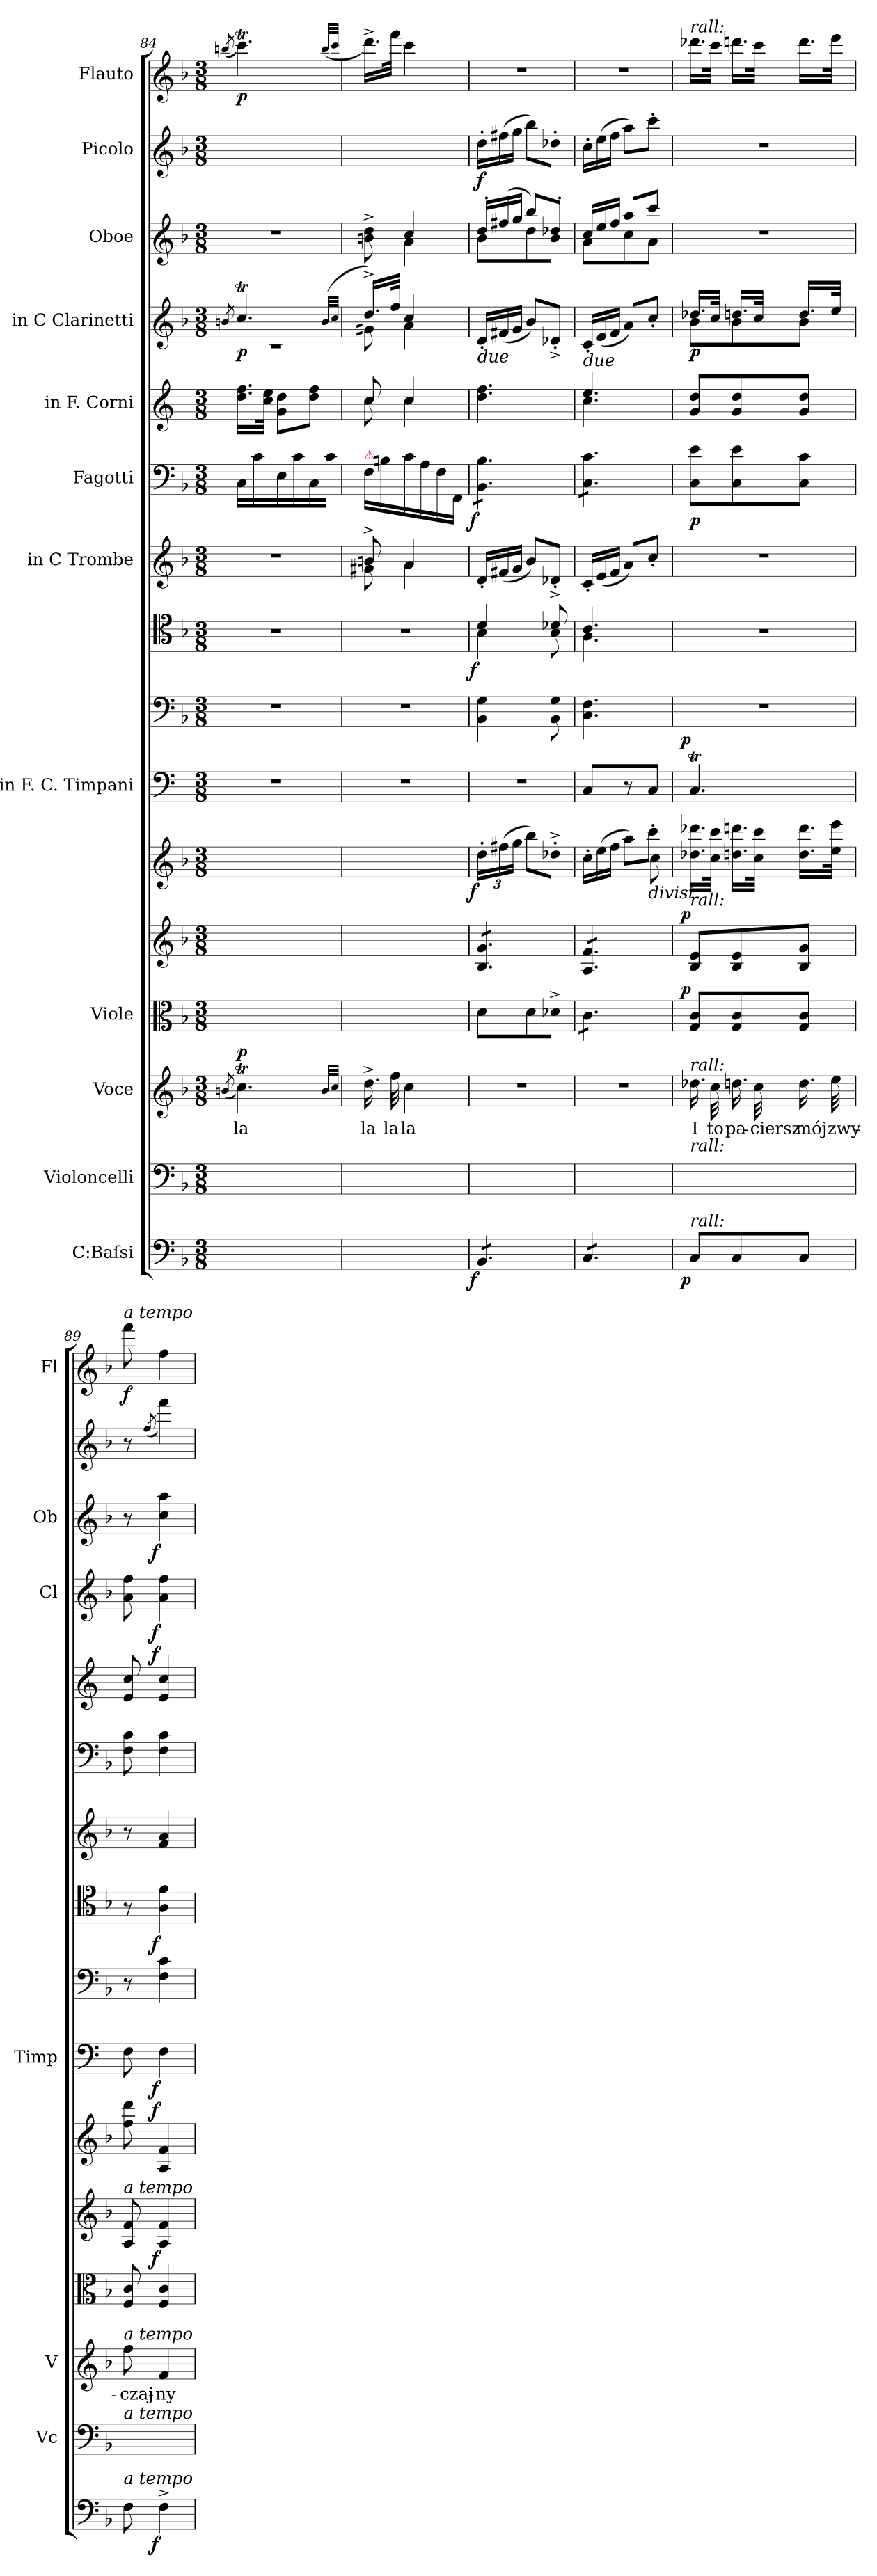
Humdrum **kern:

**kern	**dynam	**kern	**kern	**text	**dynam	**kern	**dynam	**kern	**dynam	**kern	**dynam	**kern	**dynam	**kern	**kern	**dynam	**kern	**kern	**dynam	**kern	**dynam	**kern	**dynam	**kern	**dynam	**kern	**dynam	**kern	**dynam
*part16	*part16	*part15	*part14	*part14	*part14	*part13	*part13	*part12	*part12	*part11	*part11	*part10	*part10	*part9	*part8	*part8	*part7	*part6	*part6	*part5	*part5	*part4	*part4	*part3	*part3	*part2	*part2	*part1	*part1
*staff16	*staff16	*staff15	*staff14	*staff14	*staff14	*staff13	*staff13	*staff12	*staff12	*staff11	*staff11	*staff10	*staff10	*staff9	*staff8	*staff8	*staff7	*staff6	*staff6	*staff5	*staff5	*staff4	*staff4	*staff3	*staff3	*staff2	*staff2	*staff1	*staff1
*I"C:Baſsi	*	*I"Violoncelli	*I"Voce	*	*	*I"Viole	*	*	*	*	*	*I"in F. C. Timpani	*	*	*	*	*I"in C Trombe	*I"Fagotti	*	*I"in F. Corni	*	*I"in C Clarinetti	*	*I"Oboe	*	*I"Picolo	*	*I"Flauto	*
*	*	*I'Vc	*I'V	*	*	*	*	*	*	*	*	*I'Timp	*	*	*	*	*	*	*	*	*	*I'Cl	*	*I'Ob	*	*	*	*I'Fl	*
*clefF4	*	*clefF4	*clefG2	*	*	*clefC3	*	*clefG2	*	*clefG2	*	*clefF4	*	*clefF4	*clefC4	*	*clefG2	*clefF4	*	*clefG2	*	*clefG2	*	*clefG2	*	*clefG2	*	*clefG2	*
*	*	*	*	*	*	*	*	*	*	*	*	*	*	*	*	*	*	*	*	*ITrd4c7	*	*	*	*	*	*ITrd-7c-12	*	*	*
*k[b-]	*	*k[b-]	*k[b-]	*	*	*k[b-]	*	*k[b-]	*	*k[b-]	*	*k[]	*	*k[b-]	*k[b-]	*	*k[b-]	*k[b-]	*	*k[b-]	*	*k[b-]	*	*k[b-]	*	*k[b-]	*	*k[b-]	*
*M3/8	*	*M3/8	*M3/8	*	*	*M3/8	*	*M3/8	*	*M3/8	*	*M3/8	*	*M3/8	*M3/8	*	*M3/8	*M3/8	*	*M3/8	*	*M3/8	*	*M3/8	*	*M3/8	*	*M3/8	*
=84	=84	=84	=84	=84	=84	=84	=84	=84	=84	=84	=84	=84	=84	=84	=84	=84	=84	=84	=84	=84	=84	=84	=84	=84	=84	=84	=84	=84	=84
.	.	.	(8qbn/	.	.	.	.	.	.	.	.	.	.	.	.	.	.	.	.	.	.	8qbn/	.	.	.	.	.	(8qbbn/	.
*	*	*	*	*	*	*	*	*	*	*	*	*	*	*	*	*	*	*	*	*	*	*^	*	*	*	*	*	*	*
!	!	!	!	!	!LO:DY:a	!	!	!	!	!	!	!	!	!	!	!	!	!	!	!	!	!	!	!	!	!	!	!	!	!
4.ryy	.	4.ryy	4.ccT\)	la	p	4.ryy	.	4.ryy	.	4.ryy	.	4.r	.	4.r	4.r	.	4.r	16C\LL	.	16.g\ 16.b-\LL	.	4.ccT/	4.rc	p	4.r	.	4.ryy	.	4.cccT\)	p
.	.	.	.	.	.	.	.	.	.	.	.	.	.	.	.	.	.	16c\	.	.	.	.	.	.	.	.	.	.	.	.
.	.	.	.	.	.	.	.	.	.	.	.	.	.	.	.	.	.	.	.	32f\ 32a\JJk	.	.	.	.	.	.	.	.	.	.
.	.	.	.	.	.	.	.	.	.	.	.	.	.	.	.	.	.	16E\	.	8c\ 8g\L	.	.	.	.	.	.	.	.	.	.
.	.	.	.	.	.	.	.	.	.	.	.	.	.	.	.	.	.	16c\	.	.	.	.	.	.	.	.	.	.	.	.
.	.	.	.	.	.	.	.	.	.	.	.	.	.	.	.	.	.	16C\	.	8g\ 8b-\J	.	.	.	.	.	.	.	.	.	.
.	.	.	.	.	.	.	.	.	.	.	.	.	.	.	.	.	.	16c\JJ	.	.	.	.	.	.	.	.	.	.	.	.
.	.	.	32qqb/LLL	.	.	.	.	.	.	.	.	.	.	.	.	.	.	.	.	.	.	(>32qqb/LLL	.	.	.	.	.	.	(32qqbb/LLL	.
.	.	.	32qqcc/JJJ	.	.	.	.	.	.	.	.	.	.	.	.	.	.	.	.	.	.	32qqcc/JJJ	.	.	.	.	.	.	32qqccc/JJJ	.
=85	=85	=85	=85	=85	=85	=85	=85	=85	=85	=85	=85	=85	=85	=85	=85	=85	=85	=85	=85	=85	=85	=85	=85	=85	=85	=85	=85	=85	=85	=85
*	*	*	*	*	*	*	*	*	*	*	*	*	*	*	*	*	*^	*	*	*^	*	*	*	*	*^	*	*	*	*	*
!	!	!	!	!	!	!	!	!	!	!	!	!	!	!	!	!	!	!	!LO:TX:a:color=crimson:t=⚠	!	!	!	!	!	!	!	!	!	!	!	!	!	!
4.ryy	.	4.ryy	16.dd^\	la	.	4.ryy	.	4.ryy	.	4.ryy	.	4.r	.	4.r	4.r	.	8bn^/	8g#X\	16F\LL	.	8f/	8f\	.	16.ddTTT^</LL)	8g#X\	.	8bn^>\ 8dd^>\	8ryy	.	4.ryy	.	16.dddTTT^<\LL)	.
.	.	.	.	.	.	.	.	.	.	.	.	.	.	.	.	.	.	.	16Bn\	.	.	.	.	.	.	.	.	.	.	.	.	.	.
.	.	.	32ff\	la	.	.	.	.	.	.	.	.	.	.	.	.	.	.	.	.	.	.	.	32ff/JJk	.	.	.	.	.	.	.	32fff\JJk	.
.	.	.	4cc\	la	.	.	.	.	.	.	.	.	.	.	.	.	4a/	4a\	16c\	.	4f/	4f\	.	4cc/	4a\	.	4cc/	4a\	.	.	.	4ccc\	.
.	.	.	.	.	.	.	.	.	.	.	.	.	.	.	.	.	.	.	16A\	.	.	.	.	.	.	.	.	.	.	.	.	.	.
.	.	.	.	.	.	.	.	.	.	.	.	.	.	.	.	.	.	.	16F\	.	.	.	.	.	.	.	.	.	.	.	.	.	.
.	.	.	.	.	.	.	.	.	.	.	.	.	.	.	.	.	.	.	16FF/JJ	.	.	.	.	.	.	.	.	.	.	.	.	.	.
*	*	*	*	*	*	*	*	*	*	*	*	*	*	*	*	*	*	*	*	*	*v	*v	*	*	*	*	*	*	*	*	*	*	*
*	*	*	*	*	*	*	*	*	*	*	*	*	*	*	*	*	*v	*v	*	*	*	*	*v	*v	*	*	*	*	*	*	*	*
=86	=86	=86	=86	=86	=86	=86	=86	=86	=86	=86	=86	=86	=86	=86	=86	=86	=86	=86	=86	=86	=86	=86	=86	=86	=86	=86	=86	=86	=86	=86
*	*	*	*	*	*	*	*	*	*	*	*	*	*	*	*^	*	*	*	*	*	*	*	*	*	*	*	*	*	*	*
*	*	*	*	*	*	*	*	*	*	*	*	*	*	*	*	*	*	*Xtuplet	*	*	*	*	*Xtuplet	*	*Xtuplet	*	*	*Xtuplet	*	*	*
!	!	!	!	!	!	!	!	!	!	!	!	!	!	!	!	!	!	!	!	!	!	!	!LO:TX:b:i:t=due	!	!	!	!	!	!	!	!
!	!LO:DY:rj	!	!	!	!	!	!	!	!	!	!LO:DY:rj	!	!	!	!	!	!LO:DY:rj	!	!	!LO:DY:rj	!	!	!	!	!	!	!	!	!	!	!
*tremolo	*	*	*	*	*	*	*	*	*	*	*	*	*	*	*	*	*	*	*	*	*	*	*	*	*	*	*	*	*	*	*
*	*	*	*	*	*	*	*	*tremolo	*	*	*	*	*	*	*	*	*	*	*	*	*	*	*	*	*	*	*	*	*	*	*
*	*	*	*	*	*	*	*	*	*	*	*	*	*	*	*	*	*	*	*tremolo	*	*	*	*	*	*	*	*	*	*	*	*
8BB-/L	f	8BB-/Lyy	4.r	.	.	8d\L	.	8B-/ 8g/L	.	24dd'\LL	f	4.r	.	4BB-\ 4G\	4d/	4B-\	f	24d'/LL	8BB-\ 8B-\L	f	4.g\ 4.b-\	.	24d'/LL	.	24dd'/LL	8b-\L	.	24ddd'\LL	f	4.r	.
.	.	.	.	.	.	.	.	.	.	(24ff#X\	.	.	.	.	.	.	.	(24f#X/	.	.	.	.	(24f#X/	.	(24ff#X/	.	.	(24fff#X\	.	.	.
.	.	.	.	.	.	.	.	.	.	24gg\JJ	.	.	.	.	.	.	.	24g/JJ	.	.	.	.	24g/JJ	.	24gg/JJ	.	.	24ggg\JJ	.	.	.
8BB-/	.	8BB-/yy	.	.	.	8d\	.	8B-/ 8g/	.	8bb-\L)	.	.	.	.	.	.	.	8b-/L)	8BB-\ 8B-\	.	.	.	8b-/L)	.	8bb-/L)	8dd\	.	8bbb-\L)	.	.	.
8BB-/J	.	8BB-/Jyy	.	.	.	8d-X^<\J	.	8B-/ 8g/J	.	8dd-X'^<\J	.	.	.	8BB-\ 8G\	8d-X/	8B-\	.	8d-X'^>/J	8BB-\ 8B-\J	.	.	.	8d-X'^>/J	.	8dd-X'/J	8b-\J	.	8ddd-X'\J	.	.	.
=87	=87	=87	=87	=87	=87	=87	=87	=87	=87	=87	=87	=87	=87	=87	=87	=87	=87	=87	=87	=87	=87	=87	=87	=87	=87	=87	=87	=87	=87	=87	=87
*	*	*	*	*	*	*	*	*	*	*Xtuplet	*	*	*	*	*	*	*	*	*	*	*	*	*	*	*	*	*	*	*	*	*
*	*	*	*	*	*	*	*	*	*	*^	*	*	*	*	*	*	*	*	*	*	*^	*	*	*	*	*	*	*	*	*	*
!	!	!	!	!	!	!	!	!	!	!	!	!	!	!	!	!	!	!	!	!	!	!	!	!	!LO:TX:b:i:t=due	!	!	!	!	!	!	!	!
*	*	*	*	*	*	*tremolo	*	*	*	*	*	*	*	*	*	*	*	*	*	*	*	*	*	*	*	*	*	*	*	*	*	*	*
8C/L	.	8C/Lyy	4.r	.	.	8c\L	.	8A/ 8f/L	.	24cc'\LL	4ryy	.	8C/L	.	4.C\ 4.F\	4.c/	4.A\	.	24c'/LL	8C\ 8c\L	.	4.a/	4.f\	.	24c'>/LL	.	24cc/LL	8a\L	.	24ccc'\LL	.	4.r	.
.	.	.	.	.	.	.	.	.	.	(24ee\	.	.	.	.	.	.	.	.	(24e/	.	.	.	.	.	(>24e/	.	24ee/	.	.	(24eee\	.	.	.
.	.	.	.	.	.	.	.	.	.	24ff\JJ	.	.	.	.	.	.	.	.	24f/JJ	.	.	.	.	.	24f/JJ	.	24ff/JJ	.	.	24fff\JJ	.	.	.
8C/	.	8C/yy	.	.	.	8c\	.	8A/ 8f/	.	8aa\L)	.	.	8r	.	.	.	.	.	8a/L)	8C\ 8c\	.	.	.	.	8a/L)	.	8aa/L	8cc\	.	8aaa\L)	.	.	.
!	!	!	!	!	!	!	!	!	!	!LO:TX:b:i:t=divisi	!	!	!	!	!	!	!	!	!	!	!	!	!	!	!	!	!	!	!	!	!	!	!
8C/J	.	8C/Jyy	.	.	.	8c\J	.	8A/ 8f/J	.	8ccc'\J	8cc\	.	8C/J	.	.	.	.	.	8cc'/J	8C\ 8c\J	.	.	.	.	8cc'>/J	.	8ccc/J	8a\J	.	8cccc'\J	.	.	.
*	*	*	*	*	*	*	*	*	*	*	*	*	*	*	*	*	*	*	*	*Xtremolo	*	*	*	*	*	*	*	*	*	*	*	*	*
*	*	*	*	*	*	*	*	*Xtremolo	*	*	*	*	*	*	*	*	*	*	*	*	*	*	*	*	*	*	*	*	*	*	*	*	*
*	*	*	*	*	*	*Xtremolo	*	*	*	*	*	*	*	*	*	*	*	*	*	*	*	*	*	*	*	*	*	*	*	*	*	*	*
*Xtremolo	*	*	*	*	*	*	*	*	*	*	*	*	*	*	*	*	*	*	*	*	*	*	*	*	*	*	*	*	*	*	*	*	*
*	*	*	*	*	*	*	*	*	*	*	*	*	*	*	*	*v	*v	*	*	*	*	*v	*v	*	*	*	*	*	*	*	*	*	*
=88	=88	=88	=88	=88	=88	=88	=88	=88	=88	=88	=88	=88	=88	=88	=88	=88	=88	=88	=88	=88	=88	=88	=88	=88	=88	=88	=88	=88	=88	=88	=88
*	*	*	*	*	*	*	*	*	*	*	*	*	*	*	*	*	*	*	*	*	*	*	*^	*	*	*	*	*	*	*	*
!	!	!	!	!	!	!	!	!	!	!	!	!	!	!	!	!	!	!	!	!	!	!	!	!	!	!	!	!	!	!	!LO:TX:a:i:t=rall&colon;	!
!	!	!	!	!	!	!	!	!LO:TX:a:i:t=rall&colon;	!	!	!	!	!	!	!	!	!	!	!	!	!	!	!	!	!	!	!	!	!	!	!	!
!	!	!	!LO:TX:a:i:t=rall&colon;	!	!	!	!	!	!	!	!	!	!	!	!	!	!	!	!	!	!	!	!	!	!	!	!	!	!	!	!	!
!	!	!LO:TX:a:i:t=rall&colon;	!	!	!	!	!	!	!	!	!	!	!	!	!	!	!	!	!	!	!	!	!	!	!	!	!	!	!	!	!	!
!LO:TX:a:i:t=rall&colon;	!	!	!	!	!	!	!	!	!	!	!	!	!	!	!	!	!	!	!	!	!	!	!	!	!	!	!	!	!	!	!	!
!	!LO:DY:rj	!	!	!	!	!	!LO:DY:a:rj	!	!LO:DY:a:rj	!	!	!	!	!LO:DY:a:rj	!	!	!	!	!	!	!	!	!	!	!	!	!	!	!	!	!	!
*	*	*	*	*	*	*	*	*	*	*v	*v	*	*	*	*	*	*	*	*	*	*	*	*	*	*	*v	*v	*	*	*	*	*
8C/L	p	8C/Lyy	16.dd-X\	I	.	8G/ 8c/L	p	8B-/ 8e/L	p	16.dd-X\ 16.ddd-X\LL	.	4.CT/	p	4.r	4.r	.	4.r	8C\ 8e\L	p	8c/ 8g/L	.	16.dd-X/LL	8b-\L	p	4.r	.	4.r	.	16.ddd-X\LL	.
.	.	.	32cc\	to	.	.	.	.	.	32cc\ 32ccc\JJk	.	.	.	.	.	.	.	.	.	.	.	32cc/JJk	.	.	.	.	.	.	32ccc\JJk	.
8C/	.	8C/yy	16.ddn\	pa-	.	8G/ 8c/	.	8B-/ 8e/	.	16.ddn\ 16.dddn\LL	.	.	.	.	.	.	.	8C\ 8e\	.	8c/ 8g/	.	16.ddn/LL	8b-\	.	.	.	.	.	16.dddn\LL	.
.	.	.	32cc\	-ciersz	.	.	.	.	.	32cc\ 32ccc\JJk	.	.	.	.	.	.	.	.	.	.	.	32cc/JJk	.	.	.	.	.	.	32ccc\JJk	.
8C/J	.	8C/Jyy	16.dd\	mój	.	8G/ 8c/J	.	8B-/ 8g/J	.	16.dd\ 16.ddd\LL	.	.	.	.	.	.	.	8C\ 8c\J	.	8c/ 8g/J	.	16.dd/LL	8b-\J	.	.	.	.	.	16.ddd\LL	.
.	.	.	32ee\	zwy-	.	.	.	.	.	32ee\ 32eee\JJk	.	.	.	.	.	.	.	.	.	.	.	32ee/JJk	.	.	.	.	.	.	32eee\JJk	.
*	*	*	*	*	*	*	*	*	*	*	*	*	*	*	*	*	*	*	*	*	*	*v	*v	*	*	*	*	*	*	*
=89	=89	=89	=89	=89	=89	=89	=89	=89	=89	=89	=89	=89	=89	=89	=89	=89	=89	=89	=89	=89	=89	=89	=89	=89	=89	=89	=89	=89	=89
!	!	!	!	!	!	!	!	!	!	!	!	!	!	!	!	!	!	!	!	!	!	!	!	!	!	!	!	!LO:TX:a:i:t=a tempo	!
!	!	!	!	!	!	!	!	!LO:TX:a:i:t=a tempo	!	!	!	!	!	!	!	!	!	!	!	!	!	!	!	!	!	!	!	!	!
!	!	!	!LO:TX:a:i:t=a tempo	!	!	!	!	!	!	!	!	!	!	!	!	!	!	!	!	!	!	!	!	!	!	!	!	!	!
!	!	!LO:TX:a:i:t=a tempo	!	!	!	!	!	!	!	!	!	!	!	!	!	!	!	!	!	!	!	!	!	!	!	!	!	!	!
!LO:TX:a:i:t=a tempo	!	!	!	!	!	!	!	!	!	!	!	!	!	!	!	!	!	!	!	!	!	!	!	!	!	!	!	!	!
8F\	.	8F\yy	8ff\	-czaj-	.	8F/ 8c/	.	8A/ 8f/	.	8ff\ 8ddd\	.	8F\	.	8r	8r	.	8r	8F\ 8c\	.	8A/ 8f/	.	8a\ 8ff\	.	8r	.	8r	.	8fff\	f
.	.	.	.	.	.	.	.	.	.	.	.	.	.	.	.	.	.	.	.	.	.	.	.	.	.	(<8qfff/	.	.	.
!	!LO:DY:rj	!	!	!	!	!	!	!	!LO:DY:rj	!	!LO:DY:a:rj	!	!LO:DY:rj	!	!	!LO:DY:rj	!	!	!	!	!LO:DY:a:rj	!	!LO:DY:rj	!	!LO:DY:rj	!	!	!	!
4F^<\	f	4F^<\yy	4f/	-ny	.	4F/ 4c/	.	4A/ 4f/	f	4A/ 4f/	f	4F\	f	4F\ 4c\	4A\ 4f\	f	4f/ 4a/	4F\ 4c\	.	4A/ 4f/	f	4a\ 4ff\	f	4cc\ 4aa\	f	4ffff\)	.	4ff\	.
=	=	=	=	=	=	=	=	=	=	=	=	=	=	=	=	=	=	=	=	=	=	=	=	=	=	=	=	=	=
*-	*-	*-	*-	*-	*-	*-	*-	*-	*-	*-	*-	*-	*-	*-	*-	*-	*-	*-	*-	*-	*-	*-	*-	*-	*-	*-	*-	*-	*-
